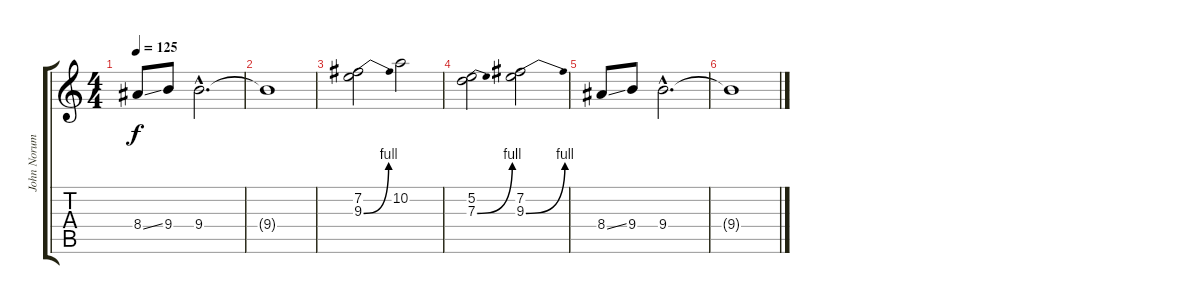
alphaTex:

\track ("John Norum Solo" "John Norum") {instrument distortionguitar}
\staff {score tabs}
\tuning (E4 B3 G3 D3 A2 E2) {hide}
\ts (4 4)
\tempo 125
\clef g2
\ks c
8.4{ss}.8{dy f} 9.4.8 9.4{hac}.2{d} |
9.4{t}.1 |
(7.2 9.3{be (bend 0 0 60 4)}).2 10.2.2 |
(5.2 7.3{be (bend 0 0 60 4)}).2 (7.2 9.3{be (bend 0 0 60 4)}).2 |
8.4{ss}.8 9.4.8 9.4{hac}.2{d} |
9.4{t}.1
